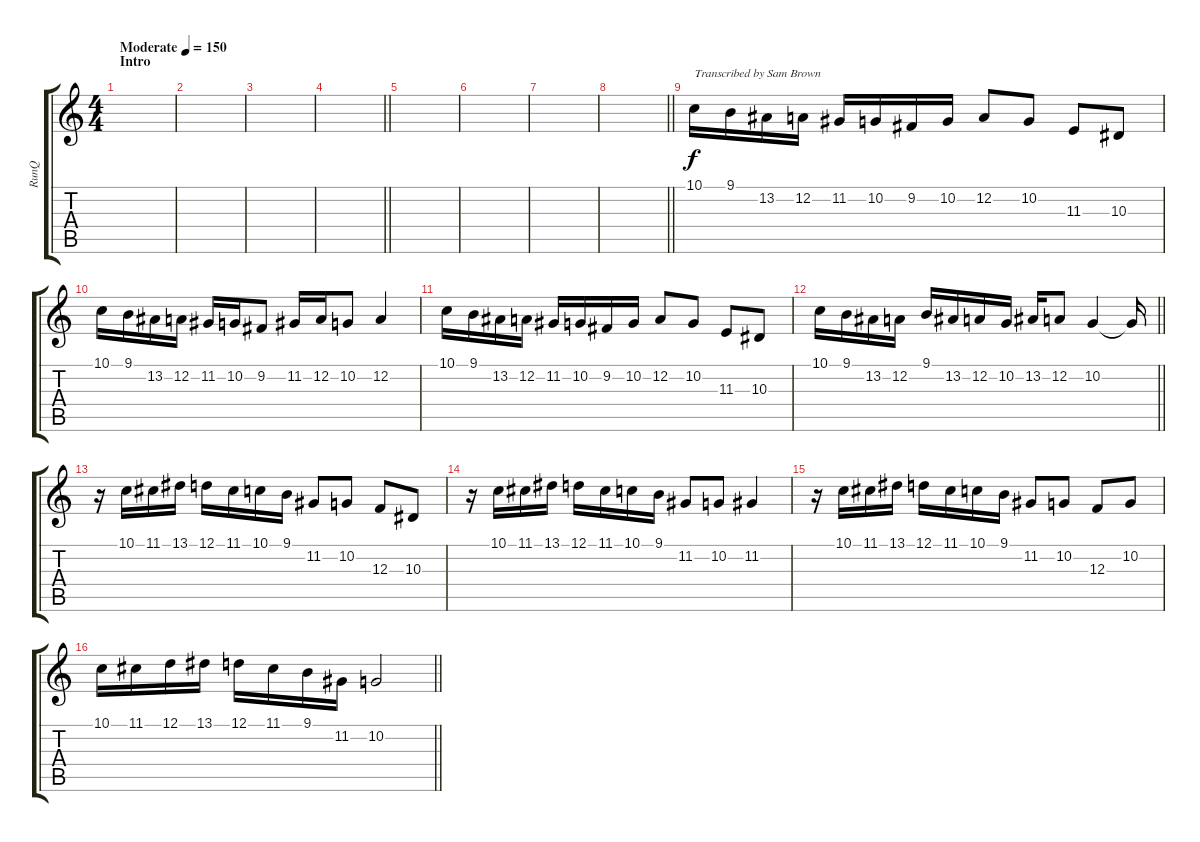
\track ("RunQ" "RunQ") {instrument marimba}
\staff {score tabs}
\tuning (D4 A3 F3 C3 G2 C2) {hide}
\ts (4 4)
\section ("" "Intro")
\tempo (150 "Moderate")
\clef g2
\ks c
|
|
|
\barLineRight lightlight
|
\section ("" "")
|
|
|
\barLineRight lightlight
|
\section ("" "")
10.1.16{txt "Transcribed by Sam Brown"} 9.1.16 13.2.16 12.2.16 11.2.16 10.2.16 9.2.16 10.2.16 12.2.8 10.2.8 11.3.8 10.3.8 |
10.1.16 9.1.16 13.2.16 12.2.16 11.2.16 10.2.16 9.2.8 11.2.16 12.2.16 10.2.8 12.2.4 |
10.1.16 9.1.16 13.2.16 12.2.16 11.2.16 10.2.16 9.2.16 10.2.16 12.2.8 10.2.8 11.3.8 10.3.8 |
\barLineRight lightlight
10.1.16 9.1.16 13.2.16 12.2.16 9.1.16 13.2.16 12.2.16 10.2.16 13.2.16 12.2.8 10.2.4 10.2{t}.16 |
\section ("" "")
r.16 10.1.16 11.1.16 13.1.16 12.1.16 11.1.16 10.1.16 9.1.16 11.2.8 10.2.8 12.3.8 10.3.8 |
r.16 10.1.16 11.1.16 13.1.16 12.1.16 11.1.16 10.1.16 9.1.16 11.2.8 10.2.8 11.2.4 |
r.16 10.1.16 11.1.16 13.1.16 12.1.16 11.1.16 10.1.16 9.1.16 11.2.8 10.2.8 12.3.8 10.2.8 |
\barLineRight lightlight
10.1.16 11.1.16 12.1.16 13.1.16 12.1.16 11.1.16 9.1.16 11.2.16 10.2.2
